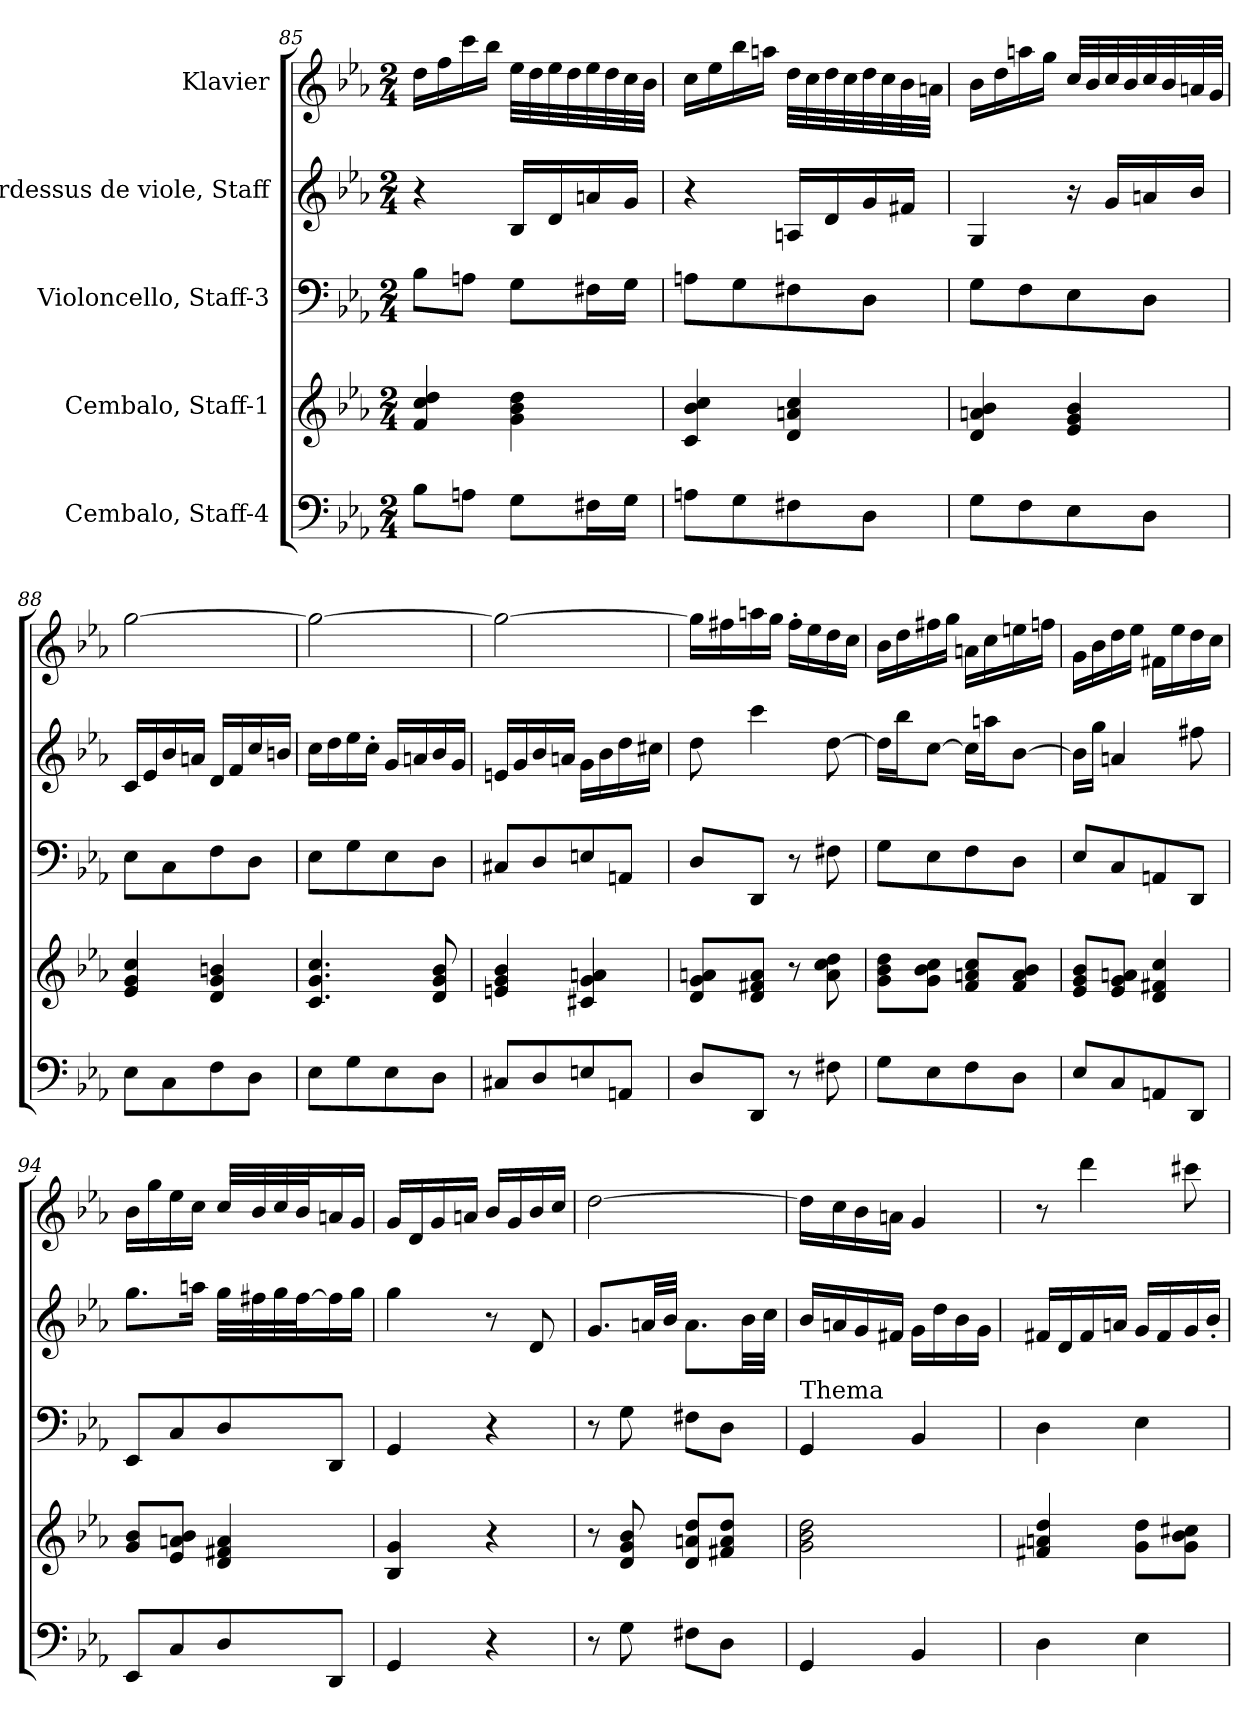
**kern	**kern	**kern	**kern	**kern
*part5	*part4	*part3	*part2	*part1
*staff5	*staff4	*staff3	*staff2	*staff1
*I"Cembalo, Staff-4	*I"Cembalo, Staff-1	*I"Violoncello, Staff-3	*I"Pardessus de viole, Staff	*I"Klavier
!!LO:PB:g=z
*clefF4	*clefG2	*clefF4	*clefG2	*clefG2
*ITrd7c12	*	*	*	*
*k[b-e-a-]	*k[b-e-a-]	*k[b-e-a-]	*k[b-e-a-]	*k[b-e-a-]
*M2/4	*M2/4	*M2/4	*M2/4	*M2/4
=85	=85	=85	=85	=85
8BB-\L	4f/ 4cc/ 4dd/	8B-\L	4r	16dd\LL
.	.	.	.	16ff\
8AAn\J	.	8An\J	.	16ccc\
.	.	.	.	16bb-\JJ
8GG\L	4g\ 4b-\ 4dd\	8G\L	16B-/LL	32ee-\LLL
.	.	.	.	32dd\
.	.	.	16d/	32ee-\
.	.	.	.	32dd\
16FF#X\L	.	16F#X\L	16an/	32ee-\
.	.	.	.	32dd\
16GG\JJ	.	16G\JJ	16g/JJ	32cc\
.	.	.	.	32b-\JJJ
=86	=86	=86	=86	=86
8AAn\L	4c/ 4b-/ 4cc/	8An\L	4r	16cc\LL
.	.	.	.	16ee-\
8GG\	.	8G\	.	16bb-\
.	.	.	.	16aan\JJ
8FF#X\	4d/ 4an/ 4cc/	8F#X\	16An/LL	32dd\LLL
.	.	.	.	32cc\
.	.	.	16d/	32dd\
.	.	.	.	32cc\
8DD\J	.	8D\J	16g/	32dd\
.	.	.	.	32cc\
.	.	.	16f#X/JJ	32b-\
.	.	.	.	32an\JJJ
=87	=87	=87	=87	=87
8GG\L	4d/ 4an/ 4b-/	8G\L	4G/	16b-\LL
.	.	.	.	16dd\
8FF\	.	8F\	.	16aan\
.	.	.	.	16gg\JJ
8EE-\	4e-/ 4g/ 4b-/	8E-\	16r	32cc/LLL
.	.	.	.	32b-/
.	.	.	16g/LL	32cc/
.	.	.	.	32b-/
8DD\J	.	8D\J	16an/	32cc/
.	.	.	.	32b-/
.	.	.	16b-/JJ	32an/
.	.	.	.	32g/JJJ
!!LO:LB:g=z
=88	=88	=88	=88	=88
8EE-\L	4e-/ 4g/ 4cc/	8E-\L	16c/LL	[2gg\
.	.	.	16e-/	.
8CC\	.	8C\	16b-/	.
.	.	.	16an/JJ	.
8FF\	4d/ 4g/ 4bn/	8F\	16d/LL	.
.	.	.	16f/	.
8DD\J	.	8D\J	16cc/	.
.	.	.	16bn/JJ	.
=89	=89	=89	=89	=89
8EE-\L	4.c/ 4.g/ 4.cc/	8E-\L	16cc\LL	2gg\_
.	.	.	16dd\	.
8GG\	.	8G\	16ee-\	.
.	.	.	16cc'\JJ	.
8EE-\	.	8E-\	16g/LL	.
.	.	.	16an/	.
8DD\J	8d/ 8g/ 8b-/	8D\J	16b-/	.
.	.	.	16g/JJ	.
=90	=90	=90	=90	=90
8CC#X/L	4en/ 4g/ 4b-/	8C#X/L	16en/LL	2gg\_
.	.	.	16g/	.
8DD/	.	8D/	16b-/	.
.	.	.	16an/JJ	.
8EEn/	4c#X/ 4g/ 4an/	8En/	16g\LL	.
.	.	.	16b-\	.
8AAAn/J	.	8AAn/J	16dd\	.
.	.	.	16cc#X\JJ	.
=91	=91	=91	=91	=91
8DD/L	8d/ 8g/ 8an/L	8D/L	8dd\	16gg\LL]
.	.	.	.	16ff#X\
8DDD/J	8d/ 8f#X/ 8a/J	8DD/J	4ccc\	16aan\
.	.	.	.	16gg\JJ
8r	8r	8r	.	16ff#'\LL
.	.	.	.	16ee-\
8FF#X\	8a\ 8cc\ 8dd\	8F#X\	[8dd\	16dd\
.	.	.	.	16cc\JJ
!!LO:PB:g=z
=92	=92	=92	=92	=92
8GG\L	8g\ 8b-\ 8dd\L	8G\L	16dd\LL]	16b-\LL
.	.	.	16bb-\J	16dd\
8EE-\	8g\ 8b-\ 8cc\J	8E-\	[8cc\J	16ff#X\
.	.	.	.	16gg\JJ
8FF\	8f/ 8an/ 8cc/L	8F\	16cc\LL]	16an\LL
.	.	.	16aan\J	16cc\
8DD\J	8f/ 8a/ 8b-/J	8D\J	[8b-\J	16een\
.	.	.	.	16ffn\JJ
=93	=93	=93	=93	=93
8EE-/L	8e-/ 8g/ 8b-/L	8E-/L	16b-\LL]	16g\LL
.	.	.	16gg\JJ	16b-\
8CC/	8e-/ 8g/ 8an/J	8C/	4an/	16dd\
.	.	.	.	16ee-\JJ
8AAAn/	4d/ 4f#X/ 4cc/	8AAn/	.	16f#X\LL
.	.	.	.	16ee-\
8DDD/J	.	8DD/J	8ff#X\	16dd\
.	.	.	.	16cc\JJ
=94	=94	=94	=94	=94
8EEE-/L	8g/ 8b-/L	8EE-/L	8.gg\L	16b-\LL
.	.	.	.	16gg\
8CC/	8e-/ 8an/ 8b-/J	8C/	.	16ee-\
.	.	.	16aan\Jk	16cc\JJ
8DD/	4d/ 4f#X/ 4a/	8D/	32gg\LLL	32cc/LLL
.	.	.	32ff#X\	32b-/
.	.	.	32gg\	32cc/
.	.	.	[32ff#\J	32b-/J
8DDD/J	.	8DD/J	16ff#\]	16an/
.	.	.	16gg\JJ	16g/JJ
=95	=95	=95	=95	=95
4GGG/	4B-/ 4g/	4GG/	4gg\	16g/LL
.	.	.	.	16d/
.	.	.	.	16g/
.	.	.	.	16an/JJ
4r	4r	4r	8r	16b-/LL
.	.	.	.	16g/
.	.	.	8d/	16b-/
.	.	.	.	16cc/JJ
!!LO:LB:g=z
=96	=96	=96	=96	=96
8r	8r	8r	8.g/L	[2dd\
8GG\	8d/ 8g/ 8b-/	8G\	.	.
.	.	.	32an/LL	.
.	.	.	32b-/JJJ	.
8FF#X\L	8d/ 8an/ 8dd/L	8F#X\L	8.a\L	.
8DD\J	8f#X/ 8a/ 8dd/J	8D\J	.	.
.	.	.	32b-\LL	.
.	.	.	32cc\JJJ	.
=97	=97	=97	=97	=97
!	!	!LO:TX:a:t=Thema	!	!
4GGG/	2g\ 2b-\ 2dd\	4GG/	16b-/LL	16dd\LL]
.	.	.	16an/	16cc\
.	.	.	16g/	16b-\
.	.	.	16f#X/JJ	16an\JJ
4BBB-/	.	4BB-/	16g\LL	4g/
.	.	.	16dd\	.
.	.	.	16b-\	.
.	.	.	16g\JJ	.
=98	=98	=98	=98	=98
4DD\	4f#X/ 4an/ 4dd/	4D\	16f#X/LL	8r
.	.	.	16d/	.
.	.	.	16f#/	4ddd\
.	.	.	16an/JJ	.
4EE-\	8g\ 8dd\L	4E-\	16g/LL	.
.	.	.	16f#/	.
.	8g\ 8b-\ 8cc#X\J	.	16g/	8ccc#X\
.	.	.	16b-'/JJ	.
=	=	=	=	=
*-	*-	*-	*-	*-
